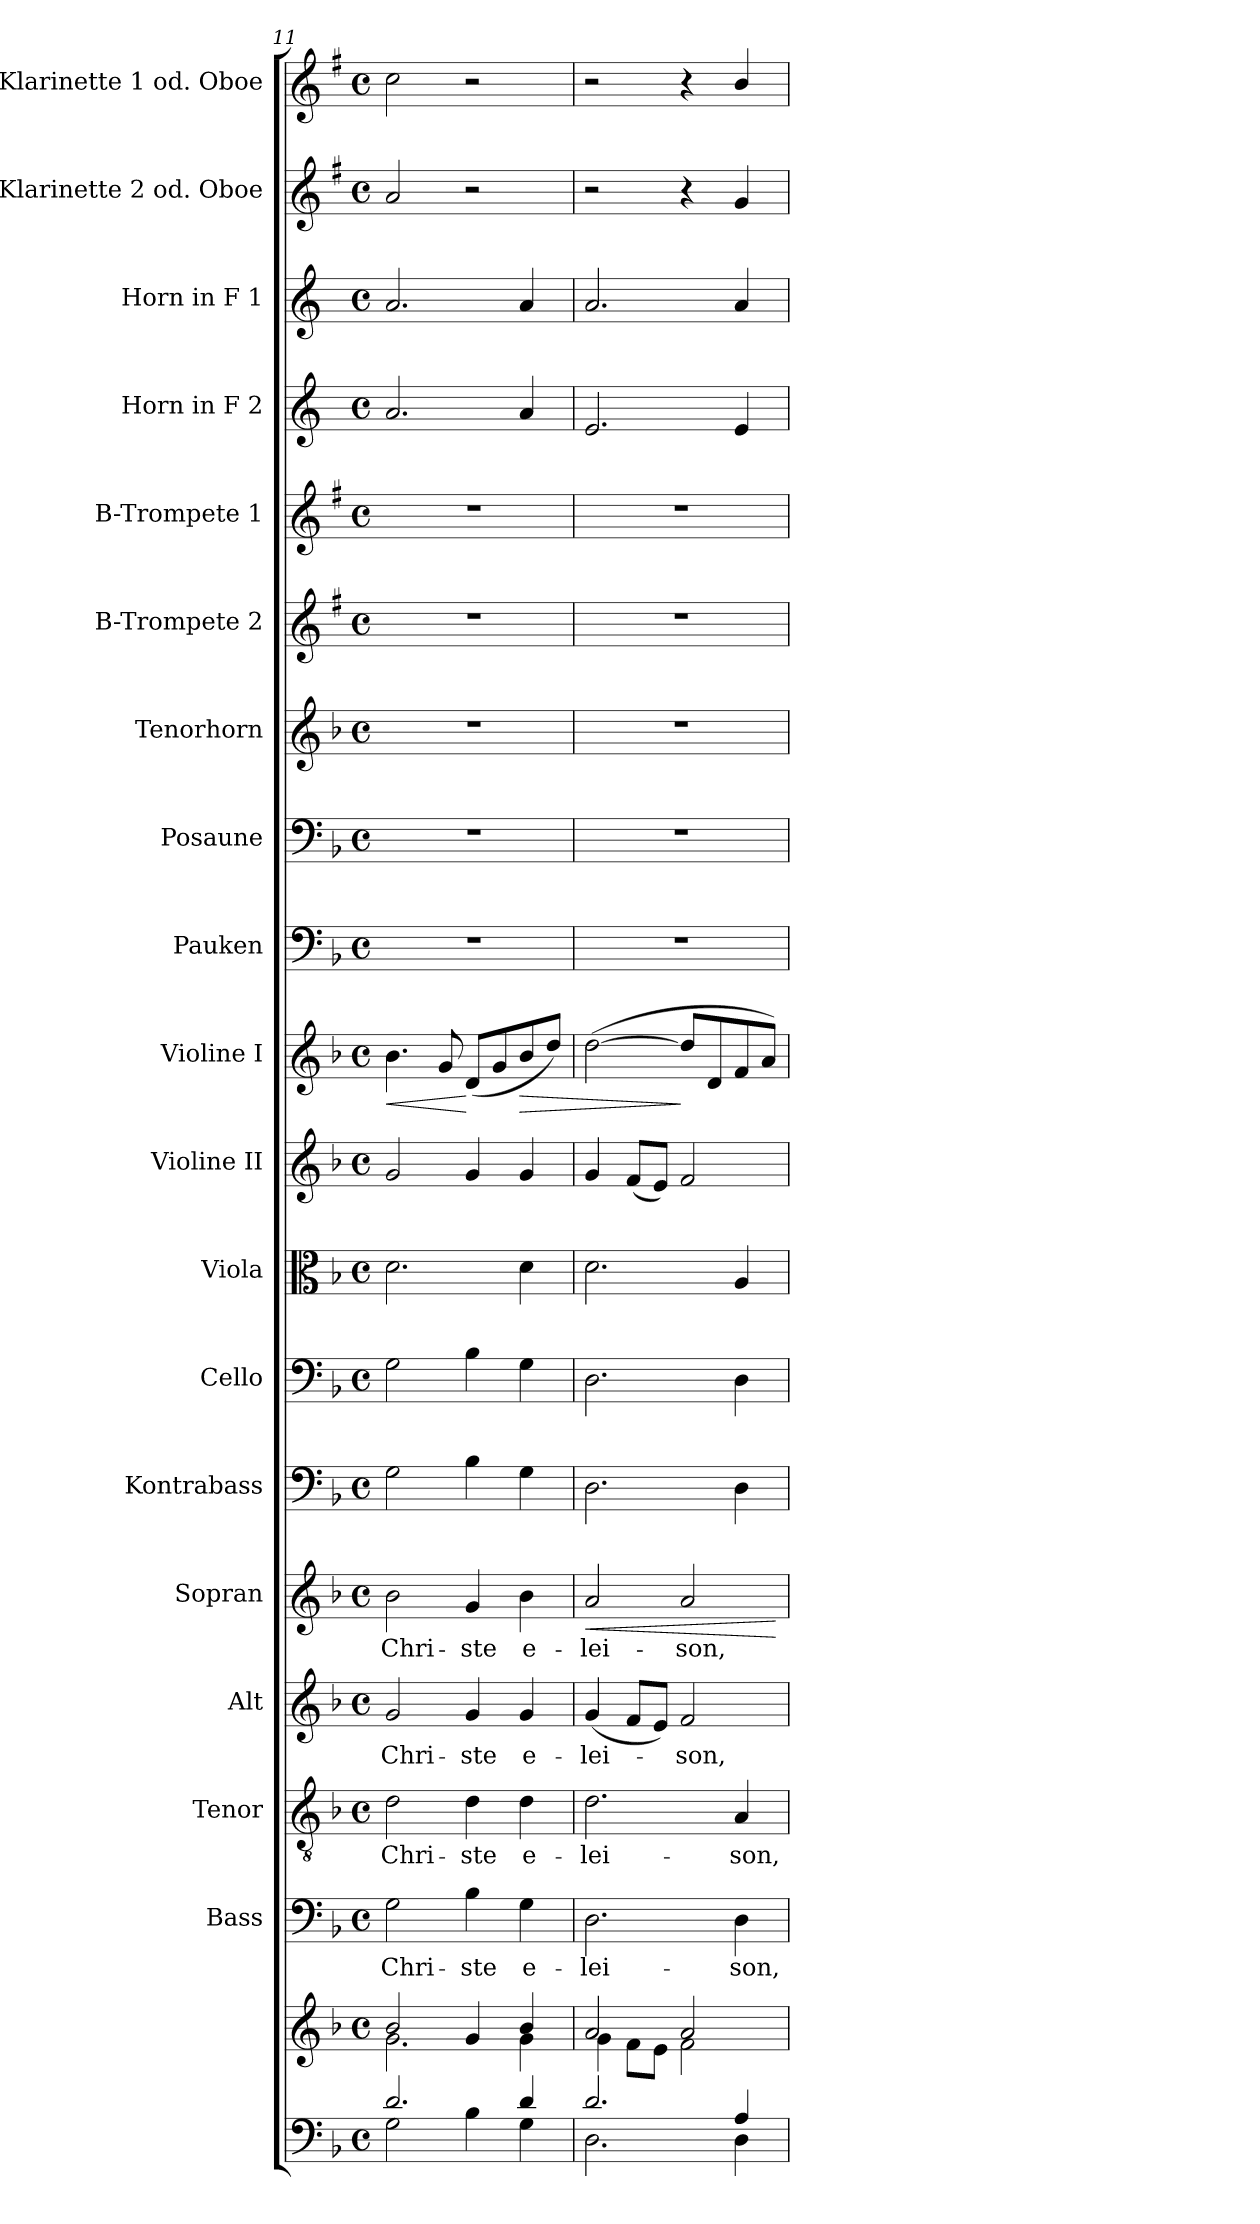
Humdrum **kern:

**kern	**kern	**kern	**text	**kern	**text	**kern	**text	**kern	**text	**dynam	**kern	**kern	**kern	**kern	**kern	**dynam	**kern	**kern	**kern	**kern	**kern	**kern	**kern	**kern	**kern
*part19	*part19	*part18	*part18	*part17	*part17	*part16	*part16	*part15	*part15	*part15	*part14	*part13	*part12	*part11	*part10	*part10	*part9	*part8	*part7	*part6	*part5	*part4	*part3	*part2	*part1
*staff20	*staff19	*staff18	*staff18	*staff17	*staff17	*staff16	*staff16	*staff15	*staff15	*staff15	*staff14	*staff13	*staff12	*staff11	*staff10	*staff10	*staff9	*staff8	*staff7	*staff6	*staff5	*staff4	*staff3	*staff2	*staff1
*	*	*I"Bass	*	*I"Tenor	*	*I"Alt	*	*I"Sopran	*	*	*I"Kontrabass	*I"Cello	*I"Viola	*I"Violine II	*I"Violine I	*	*I"Pauken	*I"Posaune	*I"Tenorhorn	*I"B-Trompete 2	*I"B-Trompete 1	*I"Horn in F 2	*I"Horn in F 1	*I"C-Klarinette 2 od. Oboe	*I"C-Klarinette 1 od. Oboe
*	*	*I'B.	*	*I'T.	*	*I'A.	*	*I'S.	*	*	*I'Kb.	*	*I'Vla.	*I'Vl. II	*I'Vl. I	*	*I'Pk.	*I'Pos.	*I'T. Hrn.	*I'B Trp. 2	*I'B Trp. 1	*	*	*I'C Kl. 2	*I'C Kl. 1
*clefF4	*clefG2	*clefF4	*	*clefGv2	*	*clefG2	*	*clefG2	*	*	*clefF4	*clefF4	*clefC3	*clefG2	*clefG2	*	*clefF4	*clefF4	*clefG2	*clefG2	*clefG2	*clefG2	*clefG2	*clefG2	*clefG2
*	*	*	*	*	*	*	*	*	*	*	*ITrd7c12	*	*	*	*	*	*	*	*ITrd8c14	*ITrd1c2	*ITrd1c2	*ITrd4c7	*ITrd4c7	*ITrd1c2	*ITrd1c2
*k[b-]	*k[b-]	*k[b-]	*	*k[b-]	*	*k[b-]	*	*k[b-]	*	*	*k[b-]	*k[b-]	*k[b-]	*k[b-]	*k[b-]	*	*k[b-]	*k[b-]	*k[b-]	*k[b-]	*k[b-]	*k[b-]	*k[b-]	*k[b-]	*k[b-]
*F:	*F:	*F:	*	*F:	*	*F:	*	*F:	*	*	*F:	*F:	*F:	*F:	*F:	*	*F:	*F:	*F:	*F:	*F:	*F:	*F:	*F:	*F:
*M4/4	*M4/4	*M4/4	*	*M4/4	*	*M4/4	*	*M4/4	*	*	*M4/4	*M4/4	*M4/4	*M4/4	*M4/4	*	*M4/4	*M4/4	*M4/4	*M4/4	*M4/4	*M4/4	*M4/4	*M4/4	*M4/4
*met(c)	*met(c)	*met(c)	*	*met(c)	*	*met(c)	*	*met(c)	*	*	*met(c)	*met(c)	*met(c)	*met(c)	*met(c)	*	*met(c)	*met(c)	*met(c)	*met(c)	*met(c)	*met(c)	*met(c)	*met(c)	*met(c)
=11	=11	=11	=11	=11	=11	=11	=11	=11	=11	=11	=11	=11	=11	=11	=11	=11	=11	=11	=11	=11	=11	=11	=11	=11	=11
*^	*^	*	*	*	*	*	*	*	*	*	*	*	*	*	*	*	*	*	*	*	*	*	*	*	*
!	!	!	!	!	!LO:LY:b	!	!LO:LY:b	!	!LO:LY:b	!	!LO:LY:b	!	!	!	!	!	!	!LO:HP:b	!	!	!	!	!	!	!	!	!
2.d/	2G\	2b-/	2.g\	2G\	Chri-	2d\	Chri-	2g/	Chri-	2b-\	Chri-	.	2GG\	2G\	2.d\	2g/	4.b-\	<	1r	1r	1r	1r	1r	2.d/	2.d/	2g/	2b-\
.	.	.	.	.	.	.	.	.	.	.	.	.	.	.	.	.	8g/	.	.	.	.	.	.	.	.	.	.
!	!	!	!	!	!LO:LY:b	!	!LO:LY:b	!	!LO:LY:b	!	!LO:LY:b	!	!	!	!	!	!	!	!	!	!	!	!	!	!	!	!
.	4B-\	4g/	.	4B-\	-ste	4d\	-ste	4g/	-ste	4g/	-ste	.	4BB-\	4B-\	.	4g/	(<8d/L	[	.	.	.	.	.	.	.	2r	2r
.	.	.	.	.	.	.	.	.	.	.	.	.	.	.	.	.	8g/	.	.	.	.	.	.	.	.	.	.
!	!	!	!	!	!LO:LY:b	!	!LO:LY:b	!	!LO:LY:b	!	!LO:LY:b	!	!	!	!	!	!	!LO:HP:b	!	!	!	!	!	!	!	!	!
4d/	4G\	4b-/	4g\	4G\	e-	4d\	e-	4g/	e-	4b-\	e-	.	4GG\	4G\	4d\	4g/	8b-/	>	.	.	.	.	.	4d/	4d/	.	.
.	.	.	.	.	.	.	.	.	.	.	.	.	.	.	.	.	8dd/J)	.	.	.	.	.	.	.	.	.	.
=12	=12	=12	=12	=12	=12	=12	=12	=12	=12	=12	=12	=12	=12	=12	=12	=12	=12	=12	=12	=12	=12	=12	=12	=12	=12	=12	=12
!	!	!	!	!	!LO:LY:b	!	!LO:LY:b	!	!LO:LY:b	!	!LO:LY:b	!LO:HP:b	!	!	!	!	!	!	!	!	!	!	!	!	!	!	!
2.d/	2.D\	2a/	4g\	2.D\	-lei-	2.d\	-lei-	(<4g/	-lei-	2a/	-lei-	<	2.DD\	2.D\	2.d\	4g/	(>[2dd\	.	1r	1r	1r	1r	1r	2.A/	2.d/	2r	2r
.	.	.	8f\L	.	.	.	.	8f/L	.	.	.	.	.	.	.	(<8f/L	.	.	.	.	.	.	.	.	.	.	.
.	.	.	8e\J	.	.	.	.	8e/J)	.	.	.	.	.	.	.	8e/J)	.	.	.	.	.	.	.	.	.	.	.
!	!	!	!	!	!	!	!	!	!LO:LY:b	!	!LO:LY:b	!	!	!	!	!	!	!	!	!	!	!	!	!	!	!	!
.	.	2a/	2f\	.	.	.	.	2f/	-son,	2a/	-son,	.	.	.	.	2f/	8dd/L]	]	.	.	.	.	.	.	.	4r	4r
.	.	.	.	.	.	.	.	.	.	.	.	.	.	.	.	.	8d/	.	.	.	.	.	.	.	.	.	.
!	!	!	!	!	!LO:LY:b	!	!LO:LY:b	!	!	!	!	!	!	!	!	!	!	!	!	!	!	!	!	!	!	!	!
4A/	4D\	.	.	4D\	-son,	4A/	-son,	.	.	.	.	.	4DD\	4D\	4A/	.	8f/	.	.	.	.	.	.	4A/	4d/	4f/	4a/
.	.	.	.	.	.	.	.	.	.	.	.	.	.	.	.	.	8a/J)	.	.	.	.	.	.	.	.	.	.
*v	*v	*	*	*	*	*	*	*	*	*	*	*	*	*	*	*	*	*	*	*	*	*	*	*	*	*	*
*	*v	*v	*	*	*	*	*	*	*	*	*	*	*	*	*	*	*	*	*	*	*	*	*	*	*	*
.	.	.	.	.	.	.	.	.	.	[	.	.	.	.	.	.	.	.	.	.	.	.	.	.	.
=	=	=	=	=	=	=	=	=	=	=	=	=	=	=	=	=	=	=	=	=	=	=	=	=	=
*-	*-	*-	*-	*-	*-	*-	*-	*-	*-	*-	*-	*-	*-	*-	*-	*-	*-	*-	*-	*-	*-	*-	*-	*-	*-
